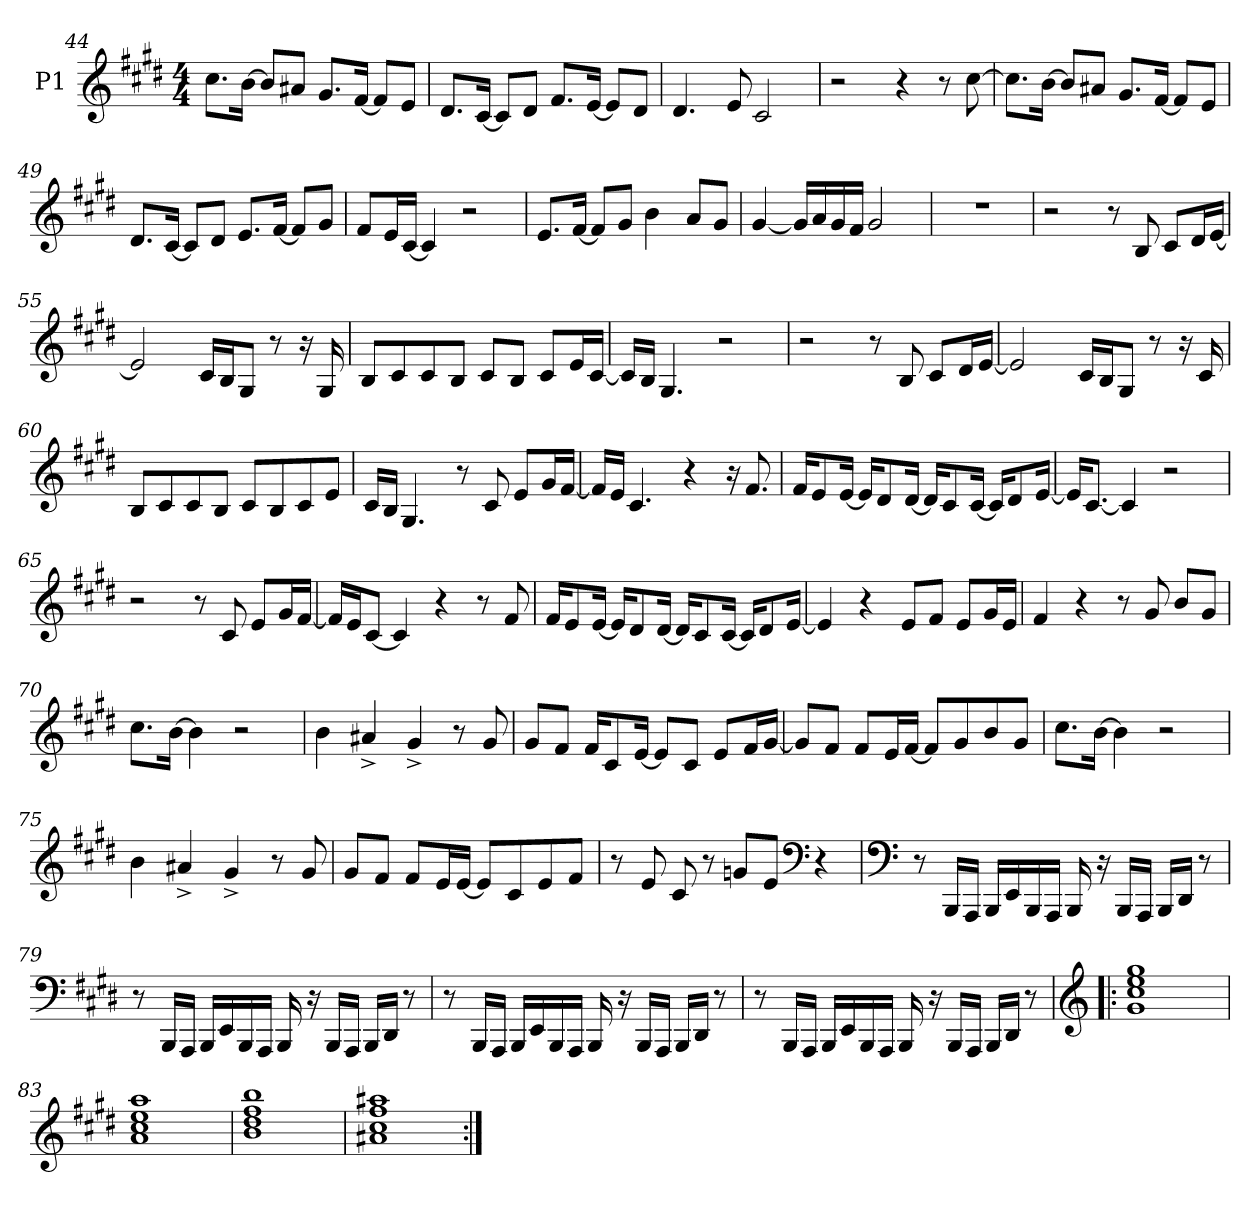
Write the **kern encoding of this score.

**kern
*part1
*staff1
*I"P1
!!LO:LB:g=z
*clefG2
*k[f#c#g#d#]
*E:
*M4/4
=44
8.cc#\L
[>16b\Jk
8b/L]
8a#X/J
8.g#/L
[<16f#/Jk
8f#/L]
8e/J
=45
8.d#/L
[<16c#/Jk
8c#/L]
8d#/J
8.f#/L
[<16e/Jk
8e/L]
8d#/J
=46
4.d#/
8e/
2c#/
=47
2r
4r
8r
[>8cc#\
!!LO:PB:g=z
=48
8.cc#\L]
[>16b\Jk
8b/L]
8a#X/J
8.g#/L
[<16f#/Jk
8f#/L]
8e/J
=49
8.d#/L
[<16c#/Jk
8c#/L]
8d#/J
8.e/L
[<16f#/Jk
8f#/L]
8g#/J
=50
8f#/L
16e/L
[<16c#/JJ
4c#/]
2r
=51
8.e/L
[<16f#/Jk
8f#/L]
8g#/J
4b\
8a/L
8g#/J
!!LO:LB:g=z
=52
[<4g#/
16g#/LL]
16a/
16g#/
16f#/JJ
2g#/
=53
1r
=54
2r
8r
8B/
8c#/L
16d#/L
[<16e/JJ
=55
2e/]
16c#/LL
16B/J
8G#/J
8r
16r
16G#/
=56
8B/L
8c#/
8c#/
8B/J
8c#/L
8B/J
8c#/L
16e/L
[<16c#/JJ
!!LO:LB:g=z
=57
16c#/LL]
16B/JJ
4.G#/
2r
=58
2r
8r
8B/
8c#/L
16d#/L
[<16e/JJ
=59
2e/]
16c#/LL
16B/J
8G#/J
8r
16r
16c#/
=60
8B/L
8c#/
8c#/
8B/J
8c#/L
8B/
8c#/
8e/J
!!LO:LB:g=z
=61
16c#/LL
16B/JJ
4.G#/
8r
8c#/
8e/L
16g#/L
[<16f#/JJ
=62
16f#/LL]
16e/JJ
4.c#/
4r
16r
8.f#/
=63
16f#/KL
8e/
[<16e/Jk
16e/KL]
8d#/
[<16d#/Jk
16d#/KL]
8c#/
[<16c#/Jk
16c#/KL]
8d#/
[<16e/Jk
=64
16e/KL]
[<8.c#/J
4c#/]
2r
!!LO:LB:g=z
=65
2r
8r
8c#/
8e/L
16g#/L
[<16f#/JJ
=66
16f#/LL]
16e/J
[<8c#/J
4c#/]
4r
8r
8f#/
=67
16f#/KL
8e/
[<16e/Jk
16e/KL]
8d#/
[<16d#/Jk
16d#/KL]
8c#/
[<16c#/Jk
16c#/KL]
8d#/
[<16e/Jk
=68
4e/]
4r
8e/L
8f#/J
8e/L
16g#/L
16e/JJ
!!LO:LB:g=z
=69
4f#/
4r
8r
8g#/
8b/L
8g#/J
=70
8.cc#\L
[>16b\Jk
4b\]
2r
=71
4b\
4a#X^/
4g#^/
8r
8g#/
=72
8g#/L
8f#/J
16f#/KL
8c#/
[<16e/Jk
8e/L]
8c#/J
8e/L
16f#/L
[<16g#/JJ
!!LO:LB:g=z
=73
8g#/L]
8f#/J
8f#/L
16e/L
[<16f#/JJ
8f#/L]
8g#/
8b/
8g#/J
=74
8.cc#\L
[>16b\Jk
4b\]
2r
=75
4b\
4a#X^/
4g#^/
8r
8g#/
=76
8g#/L
8f#/J
8f#/L
16e/L
[<16e/JJ
8e/L]
8c#/
8e/
8f#/J
!!LO:LB:g=z
=77
8r
8e/
8c#/
8r
8gn/L
8e/J
*clefF4
4r
=78
*clefF4
8r
16BBB/LL
16AAA/JJ
16BBB/LL
16EE/
16BBB/
16AAA/JJ
16BBB/
16r
16BBB/LL
16AAA/JJ
16BBB/LL
16DD#/JJ
8r
=79
8r
16BBB/LL
16AAA/JJ
16BBB/LL
16EE/
16BBB/
16AAA/JJ
16BBB/
16r
16BBB/LL
16AAA/JJ
16BBB/LL
16DD#/JJ
8r
!!LO:LB:g=z
=80
8r
16BBB/LL
16AAA/JJ
16BBB/LL
16EE/
16BBB/
16AAA/JJ
16BBB/
16r
16BBB/LL
16AAA/JJ
16BBB/LL
16DD#/JJ
8r
=81
8r
16BBB/LL
16AAA/JJ
16BBB/LL
16EE/
16BBB/
16AAA/JJ
16BBB/
16r
16BBB/LL
16AAA/JJ
16BBB/LL
16DD#/JJ
8r
=82!|:
*clefG2
1g# 1cc# 1ee 1gg#
=83
1a 1cc# 1ee 1aa
=84
1b 1dd# 1ff# 1bb
!!LO:LB:g=z
=85
1a#X 1cc# 1ff# 1aa#X
=:|!
*-
